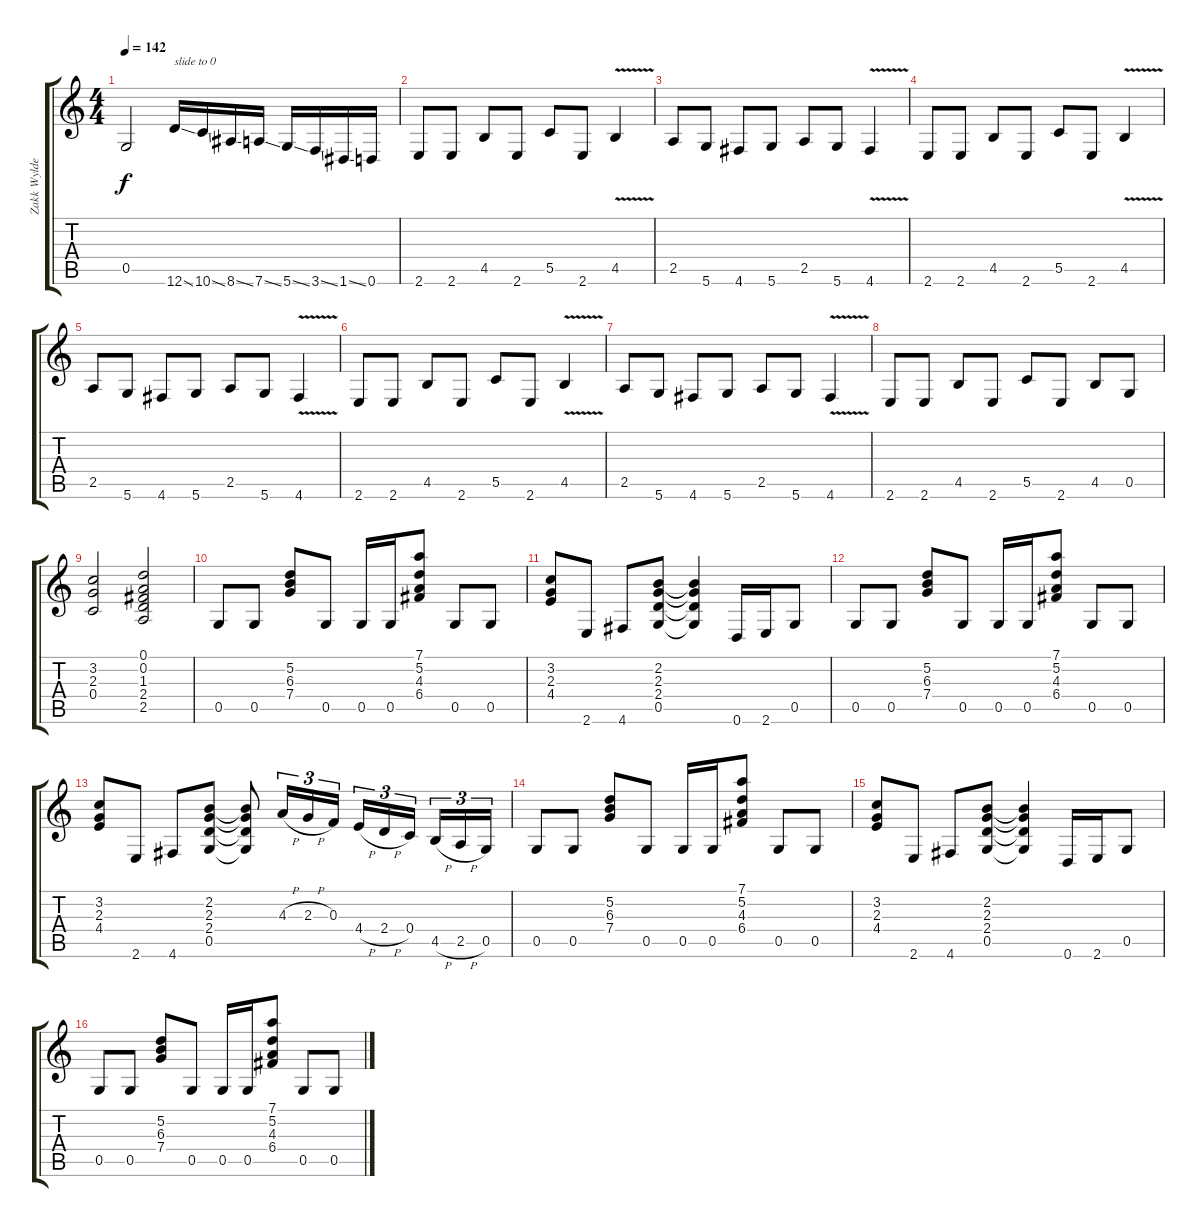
\track ("Zakk Wylde" "Zakk Wylde") {instrument distortionguitar}
\staff {score tabs}
\tuning (D4 A3 F3 C3 G2 D2) {hide}
\ts (4 4)
\tempo 142
\clef g2
\ks c
0.5{t}.2{dy f} 12.6{ss}.16{txt "slide to 0"} 10.6{ss}.16 8.6{ss}.16 7.6{ss}.16 5.6{ss}.16 3.6{ss}.16 1.6{ss}.16 0.6.16 |
2.6.8 2.6.8 4.5.8 2.6.8 5.5.8 2.6.8 4.5{v}.4 |
2.5.8 5.6.8 4.6.8 5.6.8 2.5.8 5.6.8 4.6{v}.4 |
2.6.8 2.6.8 4.5.8 2.6.8 5.5.8 2.6.8 4.5{v}.4 |
2.5.8 5.6.8 4.6.8 5.6.8 2.5.8 5.6.8 4.6{v}.4 |
2.6.8 2.6.8 4.5.8 2.6.8 5.5.8 2.6.8 4.5{v}.4 |
2.5.8 5.6.8 4.6.8 5.6.8 2.5.8 5.6.8 4.6{v}.4 |
2.6.8 2.6.8 4.5.8 2.6.8 5.5.8 2.6.8 4.5.8 0.5.8 |
(3.2 2.3 0.4).2 (0.1 0.2 1.3 2.4 2.5).2 |
0.5.8 0.5.8 (5.2 6.3 7.4).8 0.5.8 0.5.16 0.5.16 (7.1 5.2 4.3 6.4).8 0.5.8 0.5.8 |
(3.2 2.3 4.4).8 2.6.8 4.6.8 (2.2 2.3 2.4 0.5).8 (2.2{t} 2.3{t} 2.4{t} 0.5{t}).4 0.6.16 2.6.16 0.5.8 |
0.5.8 0.5.8 (5.2 6.3 7.4).8 0.5.8 0.5.16 0.5.16 (7.1 5.2 4.3 6.4).8 0.5.8 0.5.8 |
(3.2 2.3 4.4).8 2.6.8 4.6.8 (2.2 2.3 2.4 0.5).8 (2.2{t} 2.3{t} 2.4{t} 0.5{t}).8 4.3{h}.16{tu (3 2)} 2.3{h}.16{tu (3 2)} 0.3.16{tu (3 2)} 4.4{h}.16{tu (3 2)} 2.4{h}.16{tu (3 2)} 0.4.16{tu (3 2)} 4.5{h}.16{tu (3 2)} 2.5{h}.16{tu (3 2)} 0.5.16{tu (3 2)} |
0.5.8 0.5.8 (5.2 6.3 7.4).8 0.5.8 0.5.16 0.5.16 (7.1 5.2 4.3 6.4).8 0.5.8 0.5.8 |
(3.2 2.3 4.4).8 2.6.8 4.6.8 (2.2 2.3 2.4 0.5).8 (2.2{t} 2.3{t} 2.4{t} 0.5{t}).4 0.6.16 2.6.16 0.5.8 |
0.5.8 0.5.8 (5.2 6.3 7.4).8 0.5.8 0.5.16 0.5.16 (7.1 5.2 4.3 6.4).8 0.5.8 0.5.8
